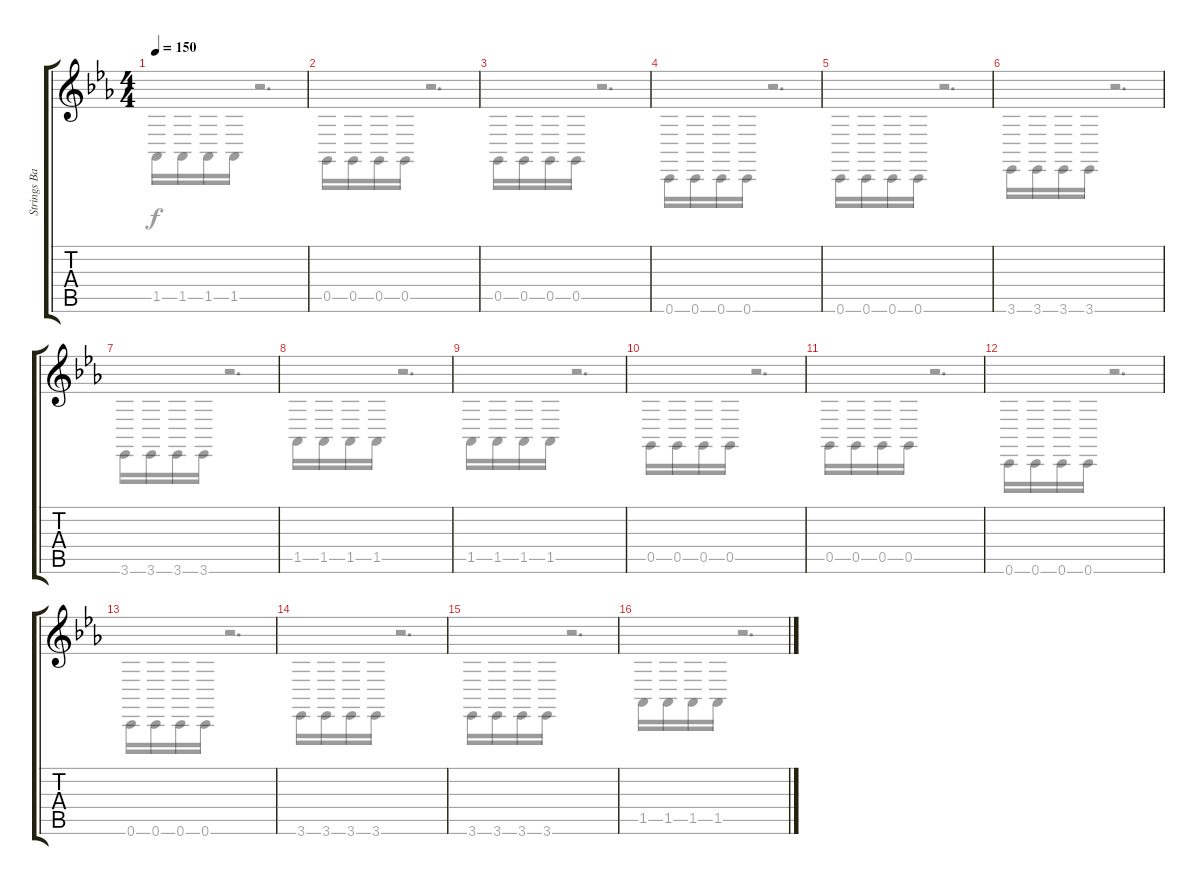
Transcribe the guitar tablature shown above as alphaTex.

\track ("Strings Bass" "Strings Ba") {instrument stringensemble1}
\staff {score tabs}
\tuning (D4 A3 F3 C3 G2 C2) {hide}
\voice
\ts (4 4)
\tempo 150
\clef g2
\ks cminor
|
|
|
|
|
|
|
|
|
|
|
|
|
|
|
\voice
\clef g2
\ks cminor
1.5.16{dy f} 1.5.16 1.5.16 1.5.16 r.2{d} |
0.5.16 0.5.16 0.5.16 0.5.16 r.2{d} |
0.5.16 0.5.16 0.5.16 0.5.16 r.2{d} |
0.6.16 0.6.16 0.6.16 0.6.16 r.2{d} |
0.6.16 0.6.16 0.6.16 0.6.16 r.2{d} |
3.6.16 3.6.16 3.6.16 3.6.16 r.2{d} |
3.6.16 3.6.16 3.6.16 3.6.16 r.2{d} |
1.5.16 1.5.16 1.5.16 1.5.16 r.2{d} |
1.5.16 1.5.16 1.5.16 1.5.16 r.2{d} |
0.5.16 0.5.16 0.5.16 0.5.16 r.2{d} |
0.5.16 0.5.16 0.5.16 0.5.16 r.2{d} |
0.6.16 0.6.16 0.6.16 0.6.16 r.2{d} |
0.6.16 0.6.16 0.6.16 0.6.16 r.2{d} |
3.6.16 3.6.16 3.6.16 3.6.16 r.2{d} |
3.6.16 3.6.16 3.6.16 3.6.16 r.2{d} |
1.5.16 1.5.16 1.5.16 1.5.16 r.2{d}
